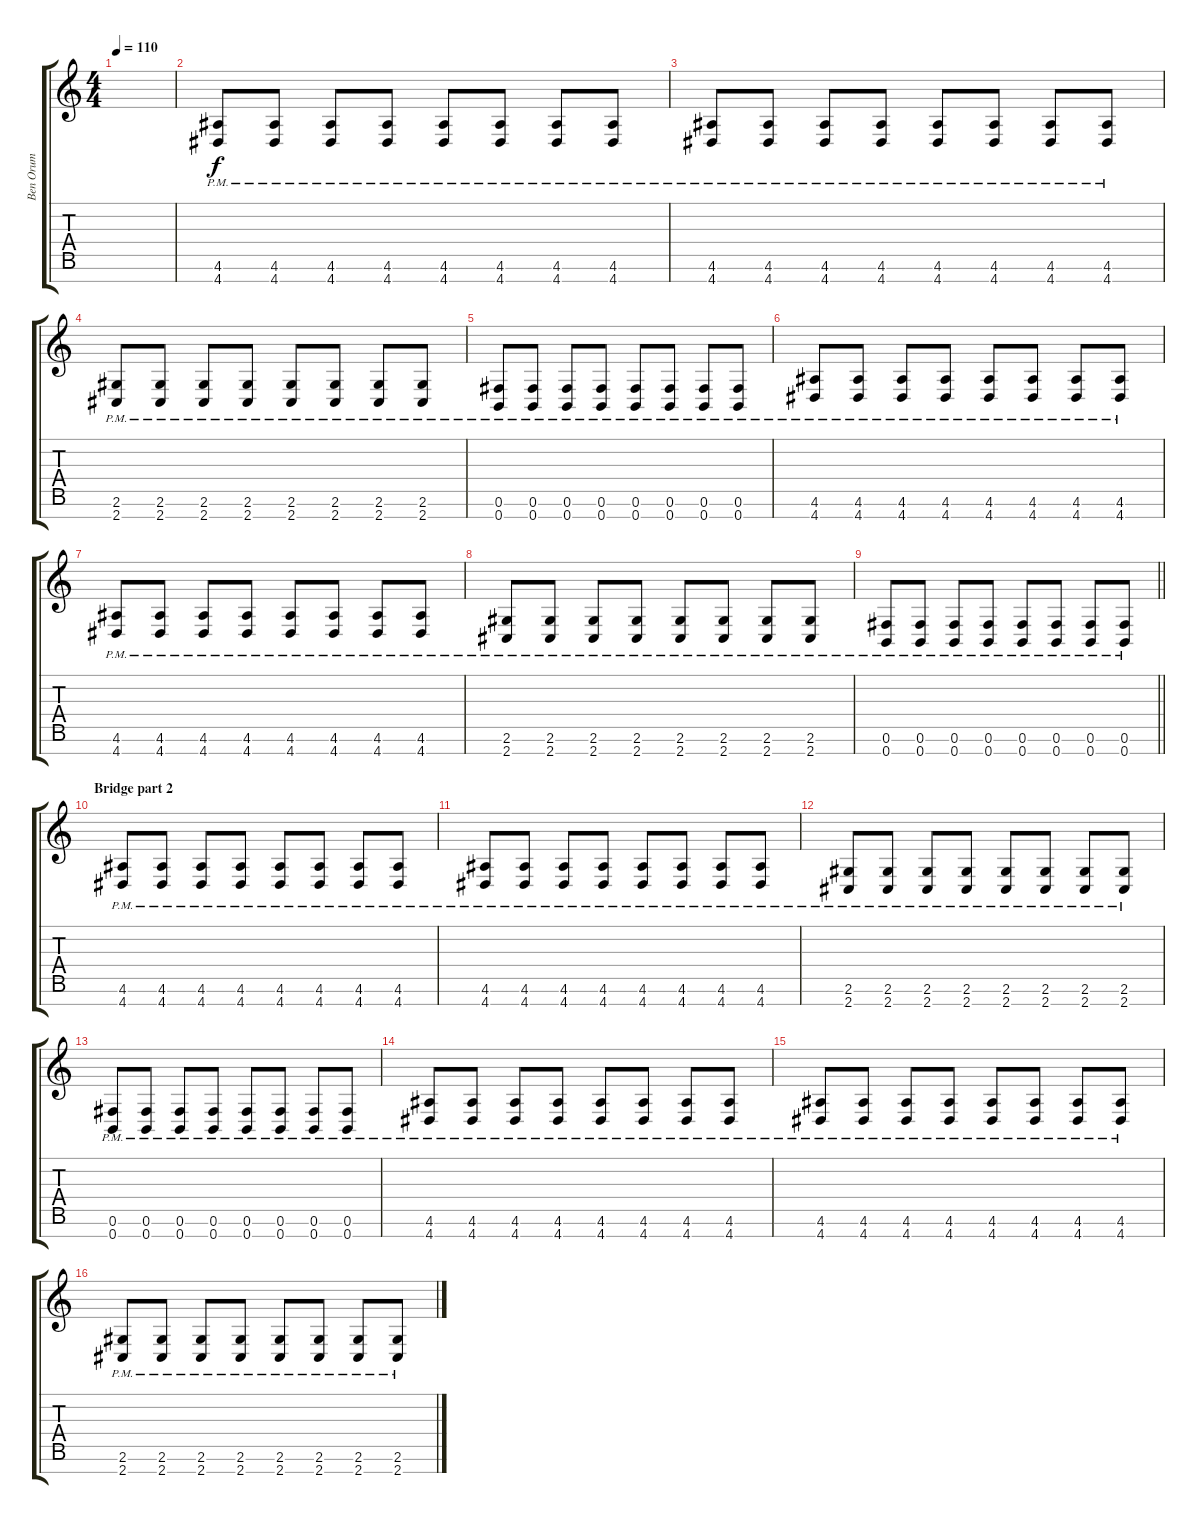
\track ("Ben Orum" "Ben Orum") {instrument distortionguitar}
\staff {score tabs}
\tuning (Gb4 Db4 A3 E3 B2 Gb2 B1) {hide}
\ts (4 4)
\tempo 110
\clef g2
\ks c
|
(4.6{pm} 4.7{pm}).8 (4.6{pm} 4.7{pm}).8 (4.6{pm} 4.7{pm}).8 (4.6{pm} 4.7{pm}).8 (4.6{pm} 4.7{pm}).8 (4.6{pm} 4.7{pm}).8 (4.6{pm} 4.7{pm}).8 (4.6{pm} 4.7{pm}).8 |
(4.6{pm} 4.7{pm}).8 (4.6{pm} 4.7{pm}).8 (4.6{pm} 4.7{pm}).8 (4.6{pm} 4.7{pm}).8 (4.6{pm} 4.7{pm}).8 (4.6{pm} 4.7{pm}).8 (4.6{pm} 4.7{pm}).8 (4.6{pm} 4.7{pm}).8 |
(2.6{pm} 2.7{pm}).8 (2.6{pm} 2.7{pm}).8 (2.6{pm} 2.7{pm}).8 (2.6{pm} 2.7{pm}).8 (2.6{pm} 2.7{pm}).8 (2.6{pm} 2.7{pm}).8 (2.6{pm} 2.7{pm}).8 (2.6{pm} 2.7{pm}).8 |
(0.6{pm} 0.7{pm}).8 (0.6{pm} 0.7{pm}).8 (0.6{pm} 0.7{pm}).8 (0.6{pm} 0.7{pm}).8 (0.6{pm} 0.7{pm}).8 (0.6{pm} 0.7{pm}).8 (0.6{pm} 0.7{pm}).8 (0.6{pm} 0.7{pm}).8 |
(4.6{pm} 4.7{pm}).8 (4.6{pm} 4.7{pm}).8 (4.6{pm} 4.7{pm}).8 (4.6{pm} 4.7{pm}).8 (4.6{pm} 4.7{pm}).8 (4.6{pm} 4.7{pm}).8 (4.6{pm} 4.7{pm}).8 (4.6{pm} 4.7{pm}).8 |
(4.6{pm} 4.7{pm}).8 (4.6{pm} 4.7{pm}).8 (4.6{pm} 4.7{pm}).8 (4.6{pm} 4.7{pm}).8 (4.6{pm} 4.7{pm}).8 (4.6{pm} 4.7{pm}).8 (4.6{pm} 4.7{pm}).8 (4.6{pm} 4.7{pm}).8 |
(2.6{pm} 2.7{pm}).8 (2.6{pm} 2.7{pm}).8 (2.6{pm} 2.7{pm}).8 (2.6{pm} 2.7{pm}).8 (2.6{pm} 2.7{pm}).8 (2.6{pm} 2.7{pm}).8 (2.6{pm} 2.7{pm}).8 (2.6{pm} 2.7{pm}).8 |
\barLineRight lightlight
(0.6{pm} 0.7{pm}).8 (0.6{pm} 0.7{pm}).8 (0.6{pm} 0.7{pm}).8 (0.6{pm} 0.7{pm}).8 (0.6{pm} 0.7{pm}).8 (0.6{pm} 0.7{pm}).8 (0.6{pm} 0.7{pm}).8 (0.6{pm} 0.7{pm}).8 |
\section ("" "Bridge part 2")
(4.6{pm} 4.7{pm}).8 (4.6{pm} 4.7{pm}).8 (4.6{pm} 4.7{pm}).8 (4.6{pm} 4.7{pm}).8 (4.6{pm} 4.7{pm}).8 (4.6{pm} 4.7{pm}).8 (4.6{pm} 4.7{pm}).8 (4.6{pm} 4.7{pm}).8 |
(4.6{pm} 4.7{pm}).8 (4.6{pm} 4.7{pm}).8 (4.6{pm} 4.7{pm}).8 (4.6{pm} 4.7{pm}).8 (4.6{pm} 4.7{pm}).8 (4.6{pm} 4.7{pm}).8 (4.6{pm} 4.7{pm}).8 (4.6{pm} 4.7{pm}).8 |
(2.6{pm} 2.7{pm}).8 (2.6{pm} 2.7{pm}).8 (2.6{pm} 2.7{pm}).8 (2.6{pm} 2.7{pm}).8 (2.6{pm} 2.7{pm}).8 (2.6{pm} 2.7{pm}).8 (2.6{pm} 2.7{pm}).8 (2.6{pm} 2.7{pm}).8 |
(0.6{pm} 0.7{pm}).8 (0.6{pm} 0.7{pm}).8 (0.6{pm} 0.7{pm}).8 (0.6{pm} 0.7{pm}).8 (0.6{pm} 0.7{pm}).8 (0.6{pm} 0.7{pm}).8 (0.6{pm} 0.7{pm}).8 (0.6{pm} 0.7{pm}).8 |
(4.6{pm} 4.7{pm}).8 (4.6{pm} 4.7{pm}).8 (4.6{pm} 4.7{pm}).8 (4.6{pm} 4.7{pm}).8 (4.6{pm} 4.7{pm}).8 (4.6{pm} 4.7{pm}).8 (4.6{pm} 4.7{pm}).8 (4.6{pm} 4.7{pm}).8 |
(4.6{pm} 4.7{pm}).8 (4.6{pm} 4.7{pm}).8 (4.6{pm} 4.7{pm}).8 (4.6{pm} 4.7{pm}).8 (4.6{pm} 4.7{pm}).8 (4.6{pm} 4.7{pm}).8 (4.6{pm} 4.7{pm}).8 (4.6{pm} 4.7{pm}).8 |
(2.6{pm} 2.7{pm}).8 (2.6{pm} 2.7{pm}).8 (2.6{pm} 2.7{pm}).8 (2.6{pm} 2.7{pm}).8 (2.6{pm} 2.7{pm}).8 (2.6{pm} 2.7{pm}).8 (2.6{pm} 2.7{pm}).8 (2.6{pm} 2.7{pm}).8
